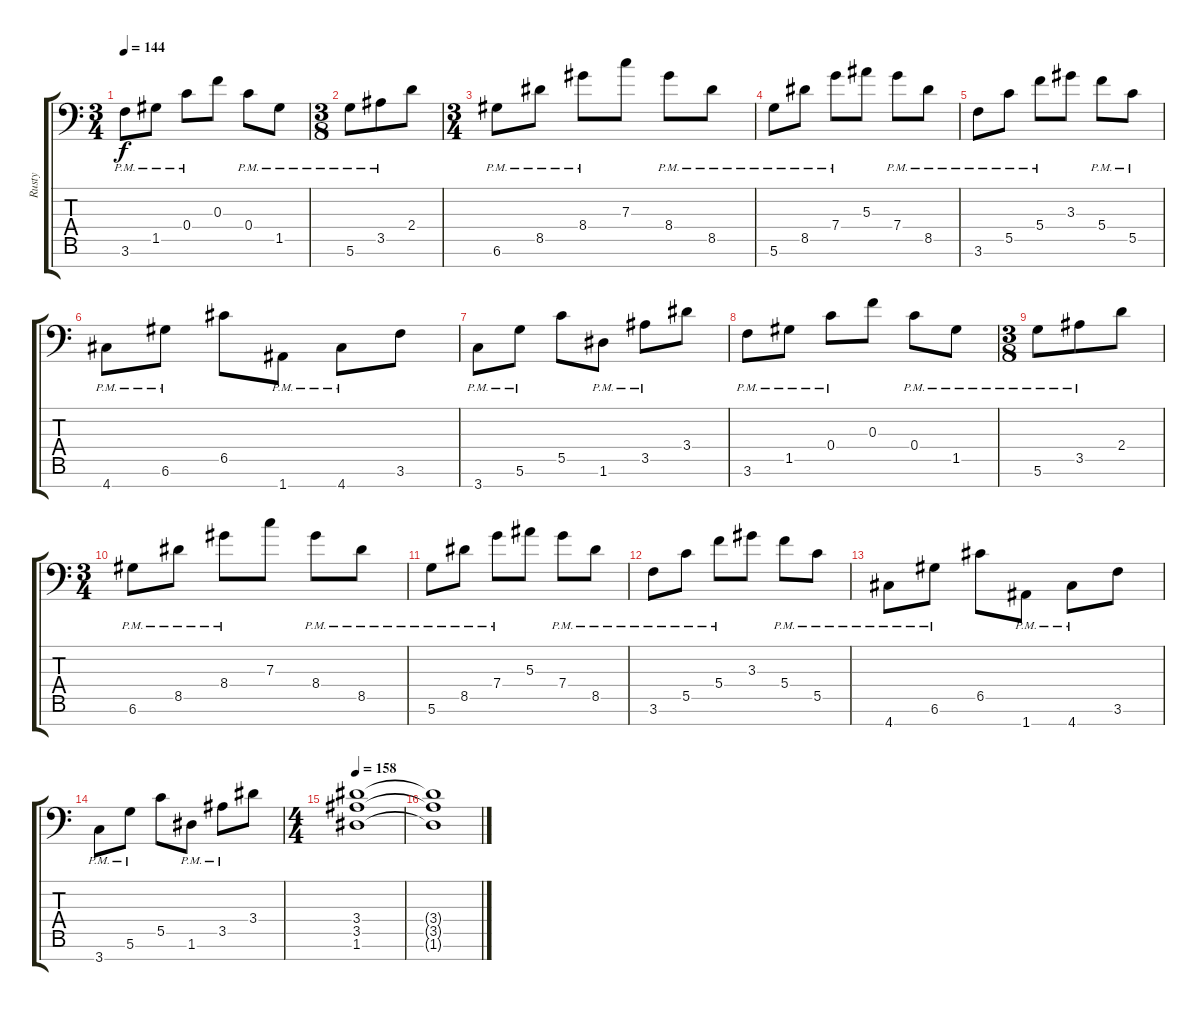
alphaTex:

\track ("Rusty" "Rusty") {instrument overdrivenguitar}
\staff {score tabs}
\tuning (D4 A3 F3 C3 G2 D2 A1) {hide}
\ts (3 4)
\tempo 144
\clef f4
\ks c
3.6{pm}.8{dy f} 1.5{pm}.8 0.4{pm}.8 0.3.8 0.4{pm}.8 1.5{pm}.8 |
\ts (3 8)
5.6{pm}.8 3.5{pm}.8 2.4.8 |
\ts (3 4)
6.6{pm}.8 8.5{pm}.8 8.4{pm}.8 7.3.8 8.4{pm}.8 8.5{pm}.8 |
5.6{pm}.8 8.5{pm}.8 7.4{pm}.8 5.3.8 7.4{pm}.8 8.5{pm}.8 |
3.6{pm}.8 5.5{pm}.8 5.4{pm}.8 3.3.8 5.4{pm}.8 5.5{pm}.8 |
4.7{pm}.8 6.6{pm}.8 6.5.8 1.7{pm}.8 4.7{pm}.8 3.6.8 |
3.7{pm}.8 5.6{pm}.8 5.5.8 1.6{pm}.8 3.5{pm}.8 3.4.8 |
3.6{pm}.8 1.5{pm}.8 0.4{pm}.8 0.3.8 0.4{pm}.8 1.5{pm}.8 |
\ts (3 8)
5.6{pm}.8 3.5{pm}.8 2.4.8 |
\ts (3 4)
6.6{pm}.8 8.5{pm}.8 8.4{pm}.8 7.3.8 8.4{pm}.8 8.5{pm}.8 |
5.6{pm}.8 8.5{pm}.8 7.4{pm}.8 5.3.8 7.4{pm}.8 8.5{pm}.8 |
3.6{pm}.8 5.5{pm}.8 5.4{pm}.8 3.3.8 5.4{pm}.8 5.5{pm}.8 |
4.7{pm}.8 6.6{pm}.8 6.5.8 1.7{pm}.8 4.7{pm}.8 3.6.8 |
3.7{pm}.8 5.6{pm}.8 5.5.8 1.6{pm}.8 3.5{pm}.8 3.4.8 |
\ts (4 4)
\tempo 158
(3.4 3.5 1.6).1 |
(3.4{t} 3.5{t} 1.6{t}).1
